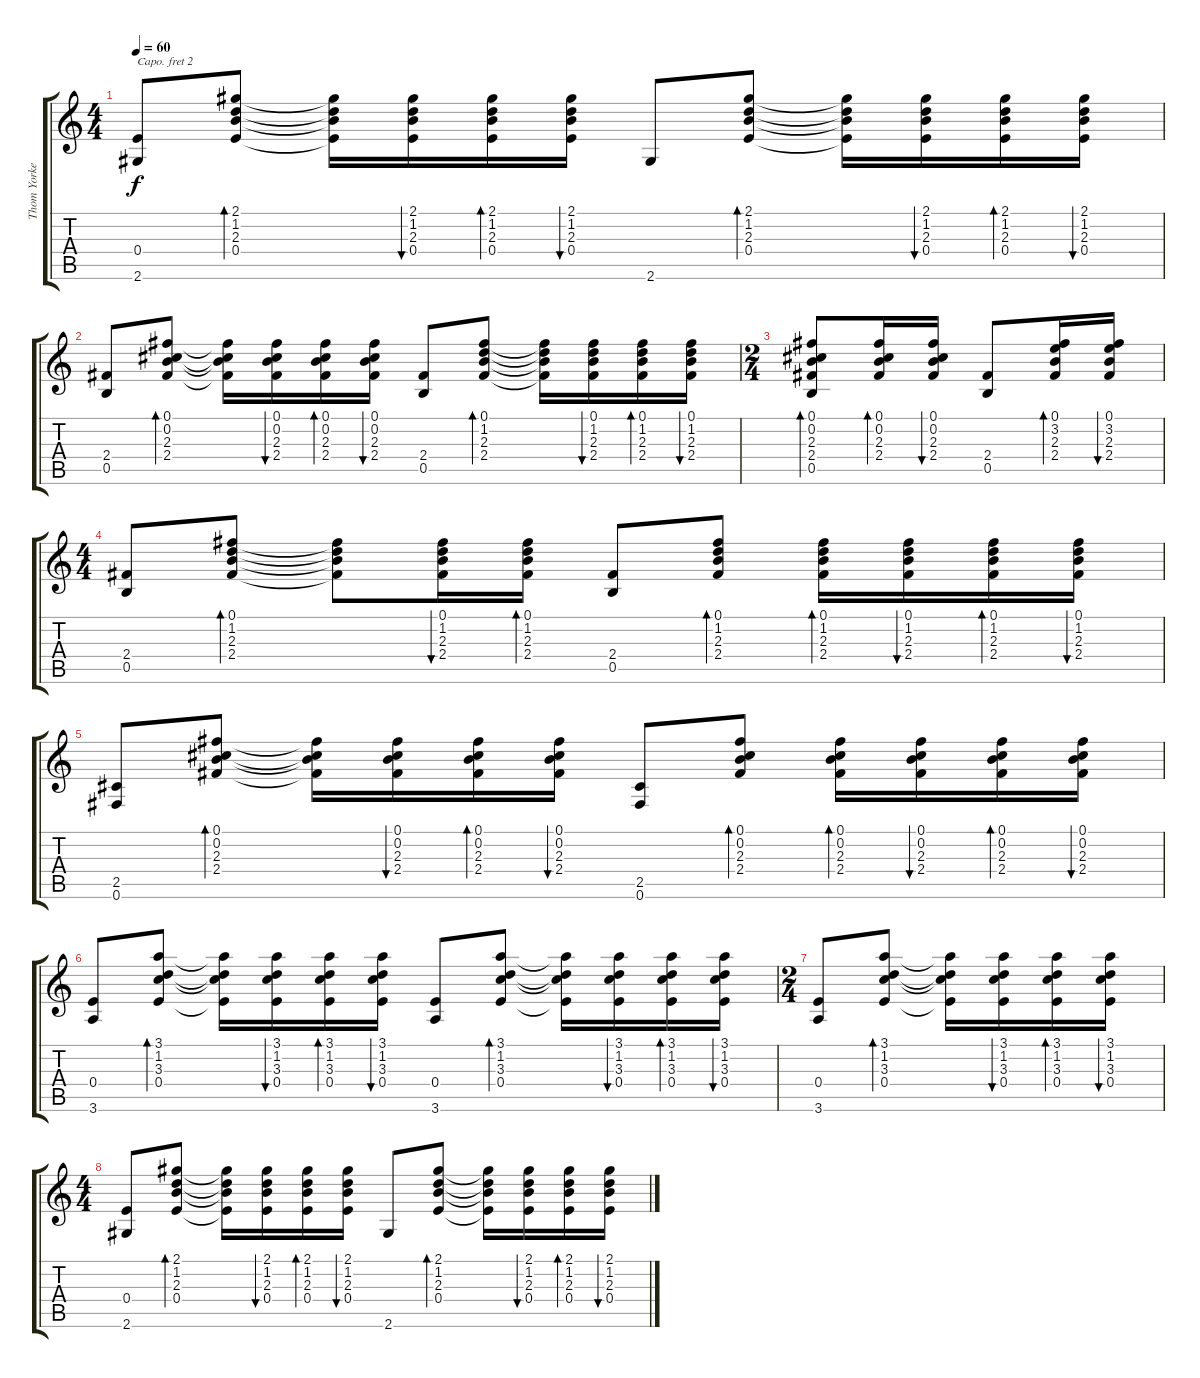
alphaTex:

\track ("Thom Yorke" "Thom Yorke") {instrument acousticguitarsteel}
\staff {score tabs}
\capo 2
\tuning (E4 B3 G3 D3 A2 E2) {hide}
\ts (4 4)
\tempo 60
\clef g2
\ks c
(0.4 2.6).8{dy f} (2.1 1.2 2.3 0.4).8{bd 60} (2.1{t} 1.2{t} 2.3{t} 0.4{t}).16 (2.1 1.2 2.3 0.4).16{bu 60} (2.1 1.2 2.3 0.4).16{bd 60} (2.1 1.2 2.3 0.4).16{bu 60} 2.6.8 (2.1 1.2 2.3 0.4).8{bd 60} (2.1{t} 1.2{t} 2.3{t} 0.4{t}).16 (2.1 1.2 2.3 0.4).16{bu 60} (2.1 1.2 2.3 0.4).16{bd 60} (2.1 1.2 2.3 0.4).16{bu 60} |
(2.4 0.5).8 (0.1 0.2 2.3 2.4).8{bd 60} (0.1{t} 0.2{t} 2.3{t} 2.4{t}).16 (0.1 0.2 2.3 2.4).16{bu 60} (0.1 0.2 2.3 2.4).16{bd 60} (0.1 0.2 2.3 2.4).16{bu 60} (2.4 0.5).8 (0.1 1.2 2.3 2.4).8{bd 60} (0.1{t} 1.2{t} 2.3{t} 2.4{t}).16 (0.1 1.2 2.3 2.4).16{bu 60} (0.1 1.2 2.3 2.4).16{bd 60} (0.1 1.2 2.3 2.4).16{bu 60} |
\ts (2 4)
(0.1 0.2 2.3 2.4 0.5).8{bd 60} (0.1 0.2 2.3 2.4).16{bd 60} (0.1 0.2 2.3 2.4).16{bu 60} (2.4 0.5).8 (0.1 3.2 2.3 2.4).16{bd 60} (0.1 3.2 2.3 2.4).16{bu 60} |
\ts (4 4)
(2.4 0.5).8 (0.1 1.2 2.3 2.4).8{bd 60} (0.1{t} 1.2{t} 2.3{t} 2.4{t}).8 (0.1 1.2 2.3 2.4).16{bu 60} (0.1 1.2 2.3 2.4).16{bd 60} (2.4 0.5).8 (0.1 1.2 2.3 2.4).8{bd 60} (0.1 1.2 2.3 2.4).16{bd 60} (0.1 1.2 2.3 2.4).16{bu 60} (0.1 1.2 2.3 2.4).16{bd 60} (0.1 1.2 2.3 2.4).16{bu 60} |
(2.5 0.6).8 (0.1 0.2 2.3 2.4).8{bd 60} (0.1{t} 0.2{t} 2.3{t} 2.4{t}).16 (0.1 0.2 2.3 2.4).16{bu 60} (0.1 0.2 2.3 2.4).16{bd 60} (0.1 0.2 2.3 2.4).16{bu 60} (2.5 0.6).8 (0.1 0.2 2.3 2.4).8{bd 60} (0.1 0.2 2.3 2.4).16{bd 60} (0.1 0.2 2.3 2.4).16{bu 60} (0.1 0.2 2.3 2.4).16{bd 60} (0.1 0.2 2.3 2.4).16{bu 60} |
(0.4 3.6).8 (3.1 1.2 3.3 0.4).8{bd 60} (3.1{t} 1.2{t} 3.3{t} 0.4{t}).16 (3.1 1.2 3.3 0.4).16{bu 60} (3.1 1.2 3.3 0.4).16{bd 60} (3.1 1.2 3.3 0.4).16{bu 60} (0.4 3.6).8 (3.1 1.2 3.3 0.4).8{bd 60} (3.1{t} 1.2{t} 3.3{t} 0.4{t}).16 (3.1 1.2 3.3 0.4).16{bu 60} (3.1 1.2 3.3 0.4).16{bd 60} (3.1 1.2 3.3 0.4).16{bu 60} |
\ts (2 4)
(0.4 3.6).8 (3.1 1.2 3.3 0.4).8{bd 60} (3.1{t} 1.2{t} 3.3{t} 0.4{t}).16 (3.1 1.2 3.3 0.4).16{bu 60} (3.1 1.2 3.3 0.4).16{bd 60} (3.1 1.2 3.3 0.4).16{bu 60} |
\ts (4 4)
(0.4 2.6).8 (2.1 1.2 2.3 0.4).8{bd 60} (2.1{t} 1.2{t} 2.3{t} 0.4{t}).16 (2.1 1.2 2.3 0.4).16{bu 60} (2.1 1.2 2.3 0.4).16{bd 60} (2.1 1.2 2.3 0.4).16{bu 60} 2.6.8 (2.1 1.2 2.3 0.4).8{bd 60} (2.1{t} 1.2{t} 2.3{t} 0.4{t}).16 (2.1 1.2 2.3 0.4).16{bu 60} (2.1 1.2 2.3 0.4).16{bd 60} (2.1 1.2 2.3 0.4).16{bu 60}
